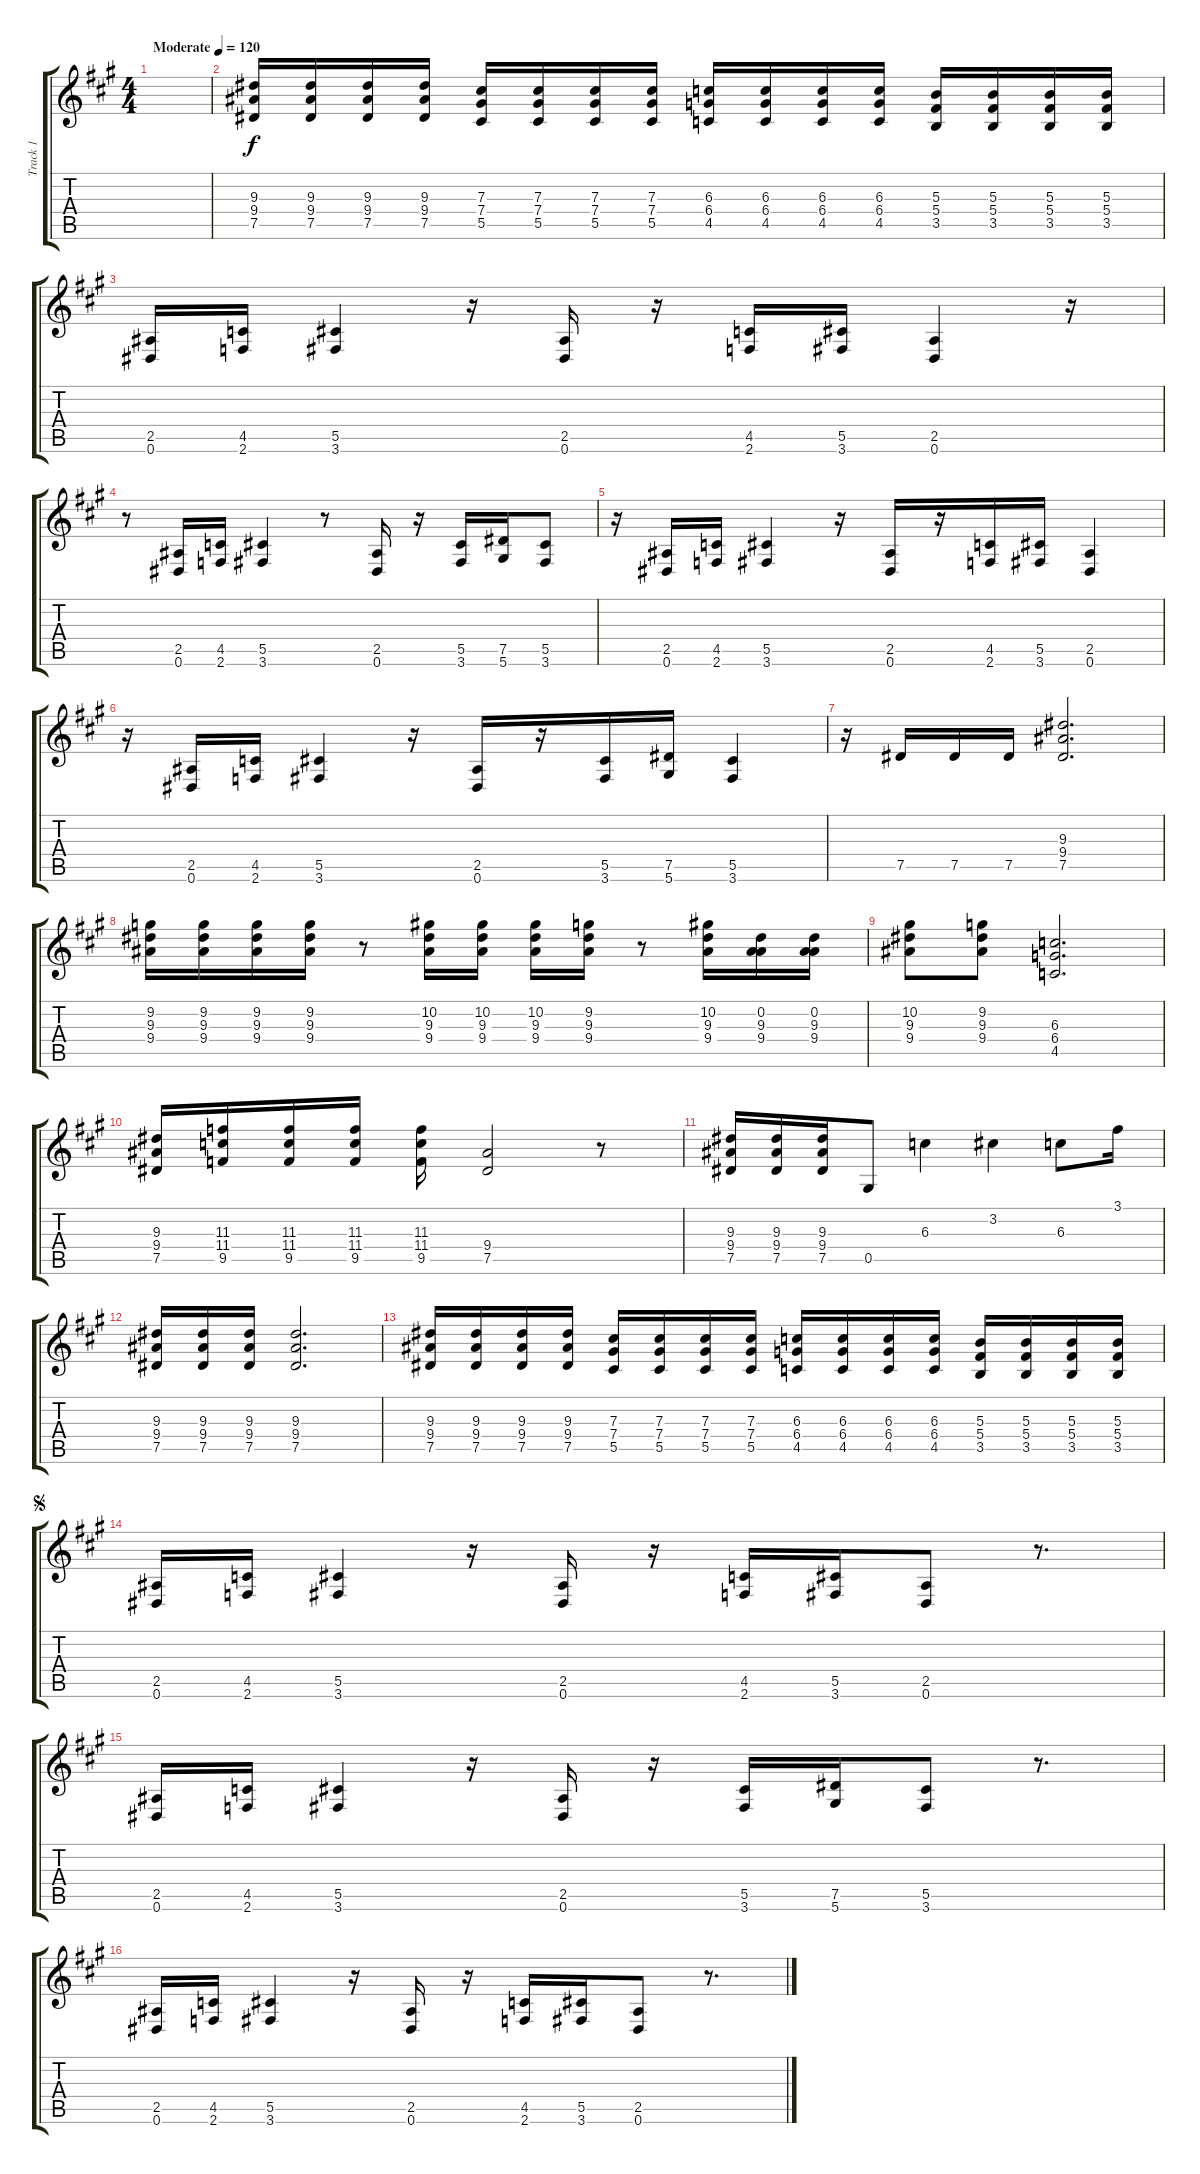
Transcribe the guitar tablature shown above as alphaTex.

\track ("Track 1" "Track 1") {instrument distortionguitar}
\staff {score tabs}
\tuning (Eb4 Bb3 Gb3 Db3 Ab2 Eb2) {hide}
\ts (4 4)
\tempo (120 "Moderate")
\clef g2
\ks a
|
(9.3 9.4 7.5).16 (9.3 9.4 7.5).16 (9.3 9.4 7.5).16 (9.3 9.4 7.5).16 (7.3 7.4 5.5).16 (7.3 7.4 5.5).16 (7.3 7.4 5.5).16 (7.3 7.4 5.5).16 (6.3 6.4 4.5).16 (6.3 6.4 4.5).16 (6.3 6.4 4.5).16 (6.3 6.4 4.5).16 (5.3 5.4 3.5).16 (5.3 5.4 3.5).16 (5.3 5.4 3.5).16 (5.3 5.4 3.5).16 |
(2.5 0.6).16 (4.5 2.6).16 (5.5 3.6).4 r.16 (2.5 0.6).16 r.16 (4.5 2.6).16 (5.5 3.6).16 (2.5 0.6).4 r.16 |
r.8 (2.5 0.6).16 (4.5 2.6).16 (5.5 3.6).4 r.8 (2.5 0.6).16 r.16 (5.5 3.6).16 (7.5 5.6).16 (5.5 3.6).8 |
r.16 (2.5 0.6).16 (4.5 2.6).16 (5.5 3.6).4 r.16 (2.5 0.6).16 r.16 (4.5 2.6).16 (5.5 3.6).16 (2.5 0.6).4 |
r.16 (2.5 0.6).16 (4.5 2.6).16 (5.5 3.6).4 r.16 (2.5 0.6).16 r.16 (5.5 3.6).16 (7.5 5.6).16 (5.5 3.6).4 |
r.16 7.5.16 7.5.16 7.5.16 (9.3 9.4 7.5).2{d} |
(9.2 9.3 9.4).16 (9.2 9.3 9.4).16 (9.2 9.3 9.4).16 (9.2 9.3 9.4).16 r.8 (10.2 9.3 9.4).16 (10.2 9.3 9.4).16 (10.2 9.3 9.4).16 (9.2 9.3 9.4).16 r.8 (10.2 9.3 9.4).16 (0.2 9.3 9.4).16 (0.2 9.3 9.4).16 |
(10.2 9.3 9.4).8 (9.2 9.3 9.4).8 (6.3 6.4 4.5).2{d} |
(9.3 9.4 7.5).16 (11.3 11.4 9.5).16 (11.3 11.4 9.5).16 (11.3 11.4 9.5).16 (11.3 11.4 9.5).16 (9.4 7.5).2 r.8 |
(9.3 9.4 7.5).16 (9.3 9.4 7.5).16 (9.3 9.4 7.5).16 0.5.8 6.3.4 3.2.4 6.3.8 3.1.16 |
(9.3 9.4 7.5).16 (9.3 9.4 7.5).16 (9.3 9.4 7.5).16 (9.3 9.4 7.5).2{d} |
(9.3 9.4 7.5).16 (9.3 9.4 7.5).16 (9.3 9.4 7.5).16 (9.3 9.4 7.5).16 (7.3 7.4 5.5).16 (7.3 7.4 5.5).16 (7.3 7.4 5.5).16 (7.3 7.4 5.5).16 (6.3 6.4 4.5).16 (6.3 6.4 4.5).16 (6.3 6.4 4.5).16 (6.3 6.4 4.5).16 (5.3 5.4 3.5).16 (5.3 5.4 3.5).16 (5.3 5.4 3.5).16 (5.3 5.4 3.5).16 |
\jump segno
(2.5 0.6).16 (4.5 2.6).16 (5.5 3.6).4 r.16 (2.5 0.6).16 r.16 (4.5 2.6).16 (5.5 3.6).16 (2.5 0.6).8 r.8{d} |
(2.5 0.6).16 (4.5 2.6).16 (5.5 3.6).4 r.16 (2.5 0.6).16 r.16 (5.5 3.6).16 (7.5 5.6).16 (5.5 3.6).8 r.8{d} |
(2.5 0.6).16 (4.5 2.6).16 (5.5 3.6).4 r.16 (2.5 0.6).16 r.16 (4.5 2.6).16 (5.5 3.6).16 (2.5 0.6).8 r.8{d}
